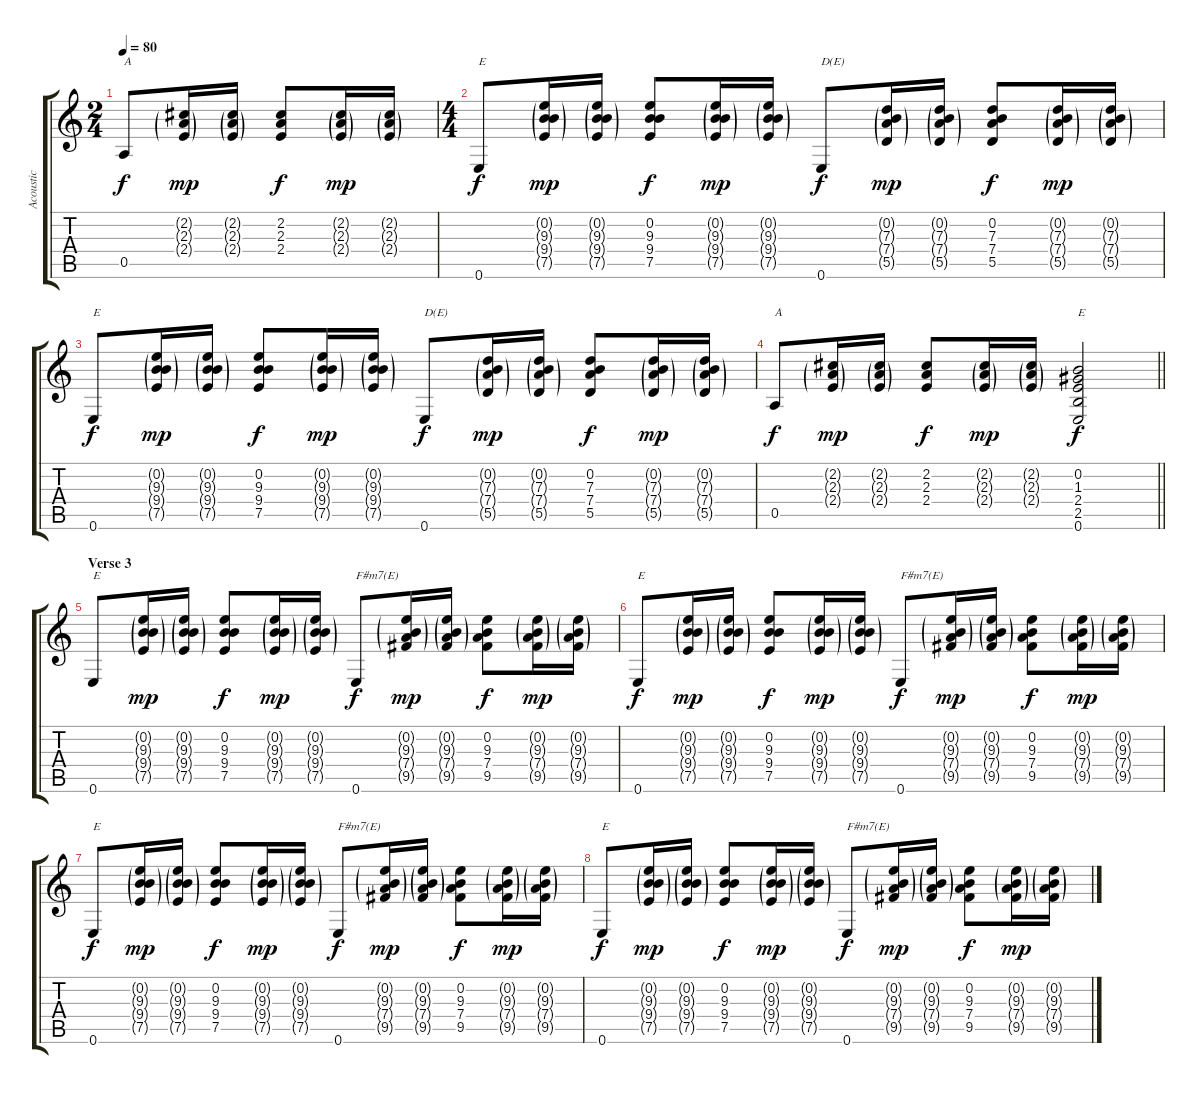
\track ("Acoustic" "Acoustic") {instrument acousticguitarsteel}
\staff {score tabs}
\tuning (E4 B3 G3 D3 A2 E2) {hide}
\ts (2 4)
\tempo 80
\clef g2
\ks c
0.5.8{txt "A" dy f} (2.2{g} 2.3{g} 2.4{g}).16{dy mp} (2.2{g} 2.3{g} 2.4{g}).16 (2.2 2.3 2.4).8{dy f} (2.2{g} 2.3{g} 2.4{g}).16{dy mp} (2.2{g} 2.3{g} 2.4{g}).16 |
\ts (4 4)
0.6.8{txt "E" dy f} (0.2{g} 9.3{g} 9.4{g} 7.5{g}).16{dy mp} (0.2{g} 9.3{g} 9.4{g} 7.5{g}).16 (0.2 9.3 9.4 7.5).8{dy f} (0.2{g} 9.3{g} 9.4{g} 7.5{g}).16{dy mp} (0.2{g} 9.3{g} 9.4{g} 7.5{g}).16 0.6.8{txt "D(E)" dy f} (0.2{g} 7.3{g} 7.4{g} 5.5{g}).16{dy mp} (0.2{g} 7.3{g} 7.4{g} 5.5{g}).16 (0.2 7.3 7.4 5.5).8{dy f} (0.2{g} 7.3{g} 7.4{g} 5.5{g}).16{dy mp} (0.2{g} 7.3{g} 7.4{g} 5.5{g}).16 |
0.6.8{txt "E" dy f} (0.2{g} 9.3{g} 9.4{g} 7.5{g}).16{dy mp} (0.2{g} 9.3{g} 9.4{g} 7.5{g}).16 (0.2 9.3 9.4 7.5).8{dy f} (0.2{g} 9.3{g} 9.4{g} 7.5{g}).16{dy mp} (0.2{g} 9.3{g} 9.4{g} 7.5{g}).16 0.6.8{txt "D(E)" dy f} (0.2{g} 7.3{g} 7.4{g} 5.5{g}).16{dy mp} (0.2{g} 7.3{g} 7.4{g} 5.5{g}).16 (0.2 7.3 7.4 5.5).8{dy f} (0.2{g} 7.3{g} 7.4{g} 5.5{g}).16{dy mp} (0.2{g} 7.3{g} 7.4{g} 5.5{g}).16 |
\barLineRight lightlight
0.5.8{txt "A" dy f} (2.2{g} 2.3{g} 2.4{g}).16{dy mp} (2.2{g} 2.3{g} 2.4{g}).16 (2.2 2.3 2.4).8{dy f} (2.2{g} 2.3{g} 2.4{g}).16{dy mp} (2.2{g} 2.3{g} 2.4{g}).16 (0.2 1.3 2.4 2.5 0.6).2{txt "E" dy f} |
\section ("" "Verse 3")
0.6.8{txt "E"} (0.2{g} 9.3{g} 9.4{g} 7.5{g}).16{dy mp} (0.2{g} 9.3{g} 9.4{g} 7.5{g}).16 (0.2 9.3 9.4 7.5).8{dy f} (0.2{g} 9.3{g} 9.4{g} 7.5{g}).16{dy mp} (0.2{g} 9.3{g} 9.4{g} 7.5{g}).16 0.6.8{txt "F#m7(E)" dy f} (0.2{g} 9.3{g} 7.4{g} 9.5{g}).16{dy mp} (0.2{g} 9.3{g} 7.4{g} 9.5{g}).16 (0.2 9.3 7.4 9.5).8{dy f} (0.2{g} 9.3{g} 7.4{g} 9.5{g}).16{dy mp} (0.2{g} 9.3{g} 7.4{g} 9.5{g}).16 |
0.6.8{txt "E" dy f} (0.2{g} 9.3{g} 9.4{g} 7.5{g}).16{dy mp} (0.2{g} 9.3{g} 9.4{g} 7.5{g}).16 (0.2 9.3 9.4 7.5).8{dy f} (0.2{g} 9.3{g} 9.4{g} 7.5{g}).16{dy mp} (0.2{g} 9.3{g} 9.4{g} 7.5{g}).16 0.6.8{txt "F#m7(E)" dy f} (0.2{g} 9.3{g} 7.4{g} 9.5{g}).16{dy mp} (0.2{g} 9.3{g} 7.4{g} 9.5{g}).16 (0.2 9.3 7.4 9.5).8{dy f} (0.2{g} 9.3{g} 7.4{g} 9.5{g}).16{dy mp} (0.2{g} 9.3{g} 7.4{g} 9.5{g}).16 |
0.6.8{txt "E" dy f} (0.2{g} 9.3{g} 9.4{g} 7.5{g}).16{dy mp} (0.2{g} 9.3{g} 9.4{g} 7.5{g}).16 (0.2 9.3 9.4 7.5).8{dy f} (0.2{g} 9.3{g} 9.4{g} 7.5{g}).16{dy mp} (0.2{g} 9.3{g} 9.4{g} 7.5{g}).16 0.6.8{txt "F#m7(E)" dy f} (0.2{g} 9.3{g} 7.4{g} 9.5{g}).16{dy mp} (0.2{g} 9.3{g} 7.4{g} 9.5{g}).16 (0.2 9.3 7.4 9.5).8{dy f} (0.2{g} 9.3{g} 7.4{g} 9.5{g}).16{dy mp} (0.2{g} 9.3{g} 7.4{g} 9.5{g}).16 |
0.6.8{txt "E" dy f} (0.2{g} 9.3{g} 9.4{g} 7.5{g}).16{dy mp} (0.2{g} 9.3{g} 9.4{g} 7.5{g}).16 (0.2 9.3 9.4 7.5).8{dy f} (0.2{g} 9.3{g} 9.4{g} 7.5{g}).16{dy mp} (0.2{g} 9.3{g} 9.4{g} 7.5{g}).16 0.6.8{txt "F#m7(E)" dy f} (0.2{g} 9.3{g} 7.4{g} 9.5{g}).16{dy mp} (0.2{g} 9.3{g} 7.4{g} 9.5{g}).16 (0.2 9.3 7.4 9.5).8{dy f} (0.2{g} 9.3{g} 7.4{g} 9.5{g}).16{dy mp} (0.2{g} 9.3{g} 7.4{g} 9.5{g}).16
